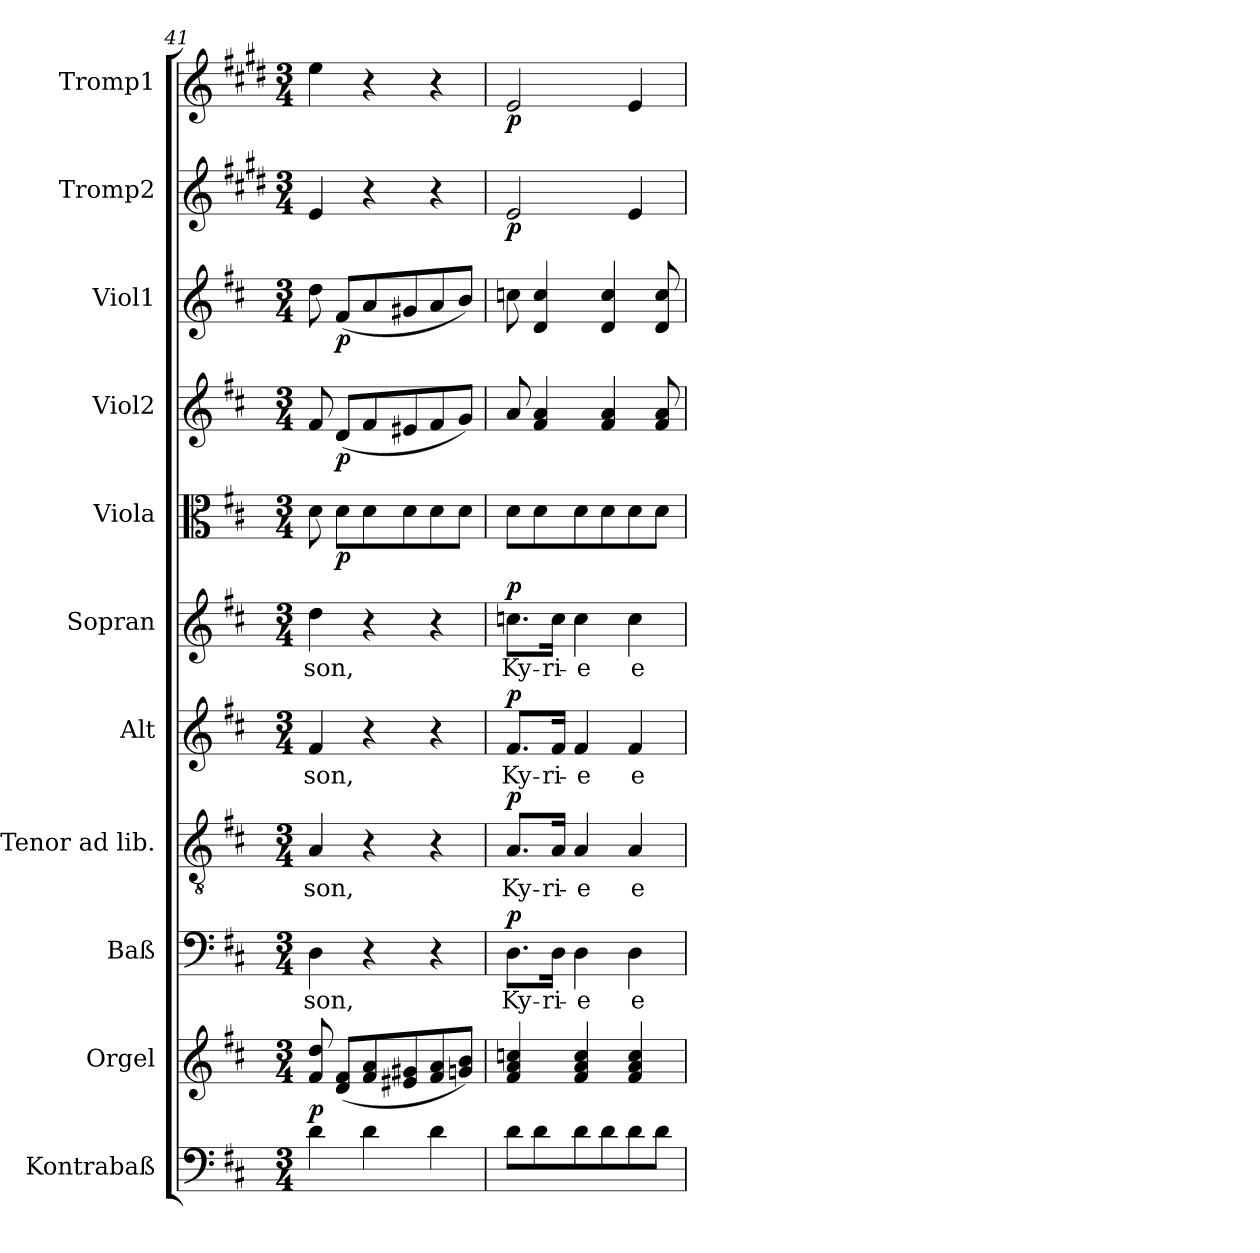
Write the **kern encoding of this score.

**kern	**dynam	**kern	**kern	**text	**dynam	**kern	**text	**dynam	**kern	**text	**dynam	**kern	**text	**dynam	**kern	**dynam	**kern	**dynam	**kern	**dynam	**kern	**dynam	**kern	**dynam
*part11	*part11	*part10	*part9	*part9	*part9	*part8	*part8	*part8	*part7	*part7	*part7	*part6	*part6	*part6	*part5	*part5	*part4	*part4	*part3	*part3	*part2	*part2	*part1	*part1
*staff11	*staff11	*staff10	*staff9	*staff9	*staff9	*staff8	*staff8	*staff8	*staff7	*staff7	*staff7	*staff6	*staff6	*staff6	*staff5	*staff5	*staff4	*staff4	*staff3	*staff3	*staff2	*staff2	*staff1	*staff1
*I"Kontrabaß	*	*I"Orgel	*I"Baß	*	*	*I"Tenor ad lib.	*	*	*I"Alt	*	*	*I"Sopran	*	*	*I"Viola	*	*I"Viol2	*	*I"Viol1	*	*I"Tromp2	*	*I"Tromp1	*
*	*	*	*	*	*	*	*	*	*	*	*	*	*	*	*I'Vla	*	*	*	*	*	*	*	*	*
!!LO:PB:g=z
*clefF4	*	*clefG2	*clefF4	*	*	*clefGv2	*	*	*clefG2	*	*	*clefG2	*	*	*clefC3	*	*clefG2	*	*clefG2	*	*clefG2	*	*clefG2	*
*ITrd7c12	*	*	*	*	*	*	*	*	*	*	*	*	*	*	*	*	*	*	*	*	*ITrd1c2	*	*ITrd1c2	*
*k[f#c#]	*	*k[f#c#]	*k[f#c#]	*	*	*k[f#c#]	*	*	*k[f#c#]	*	*	*k[f#c#]	*	*	*k[f#c#]	*	*k[f#c#]	*	*k[f#c#]	*	*k[f#c#]	*	*k[f#c#]	*
*D:	*	*D:	*D:	*	*	*D:	*	*	*D:	*	*	*D:	*	*	*D:	*	*D:	*	*D:	*	*D:	*	*D:	*
*M3/4	*	*M3/4	*M3/4	*	*	*M3/4	*	*	*M3/4	*	*	*M3/4	*	*	*M3/4	*	*M3/4	*	*M3/4	*	*M3/4	*	*M3/4	*
=41	=41	=41	=41	=41	=41	=41	=41	=41	=41	=41	=41	=41	=41	=41	=41	=41	=41	=41	=41	=41	=41	=41	=41	=41
!	!LO:DY:a	!	!	!LO:LY:b	!	!	!LO:LY:b	!	!	!LO:LY:b	!	!	!LO:LY:b	!	!	!	!	!	!	!	!	!	!	!
4D\	p	8f#/ 8dd/	4D\	-son,	.	4A/	-son,	.	4f#/	-son,	.	4dd\	-son,	.	8d\	.	8f#/	.	8dd\	.	4d/	.	4dd\	.
!	!	!	!	!	!	!	!	!	!	!	!	!	!	!	!	!LO:DY:b	!	!LO:DY:b	!	!LO:DY:b	!	!	!	!
.	.	(<8d/ 8f#/L	.	.	.	.	.	.	.	.	.	.	.	.	8d\L	p	(<8d/L	p	(<8f#/L	p	.	.	.	.
4D\	.	8f#/ 8a/	4r	.	.	4r	.	.	4r	.	.	4r	.	.	8d\	.	8f#/	.	8a/	.	4r	.	4r	.
.	.	8e#X/ 8g#X/	.	.	.	.	.	.	.	.	.	.	.	.	8d\	.	8e#X/	.	8g#X/	.	.	.	.	.
4D\	.	8f#/ 8a/	4r	.	.	4r	.	.	4r	.	.	4r	.	.	8d\	.	8f#/	.	8a/	.	4r	.	4r	.
.	.	8gn/ 8b/J)	.	.	.	.	.	.	.	.	.	.	.	.	8d\J	.	8g/J)	.	8b/J)	.	.	.	.	.
=42	=42	=42	=42	=42	=42	=42	=42	=42	=42	=42	=42	=42	=42	=42	=42	=42	=42	=42	=42	=42	=42	=42	=42	=42
!	!	!	!	!LO:LY:b	!LO:DY:a	!	!LO:LY:b	!LO:DY:a	!	!LO:LY:b	!LO:DY:a	!	!LO:LY:b	!LO:DY:a	!	!	!	!	!	!	!	!LO:DY:b	!	!LO:DY:b
8D\L	.	4f#/ 4a/ 4ccn/	8.D\L	Ky-	p	8.A/L	Ky-	p	8.f#/L	Ky-	p	8.ccn\L	Ky-	p	8d\L	.	8a/	.	8ccn\	.	2d/	p	2d/	p
8D\	.	.	.	.	.	.	.	.	.	.	.	.	.	.	8d\	.	4f#/ 4a/	.	4d/ 4cc/	.	.	.	.	.
!	!	!	!	!LO:LY:b	!	!	!LO:LY:b	!	!	!LO:LY:b	!	!	!LO:LY:b	!	!	!	!	!	!	!	!	!	!	!
.	.	.	16D\Jk	-ri-	.	16A/Jk	-ri-	.	16f#/Jk	-ri-	.	16cc\Jk	-ri-	.	.	.	.	.	.	.	.	.	.	.
!	!	!	!	!LO:LY:b	!	!	!LO:LY:b	!	!	!LO:LY:b	!	!	!LO:LY:b	!	!	!	!	!	!	!	!	!	!	!
8D\	.	4f#/ 4a/ 4cc/	4D\	-e	.	4A/	-e	.	4f#/	-e	.	4cc\	-e	.	8d\	.	.	.	.	.	.	.	.	.
8D\	.	.	.	.	.	.	.	.	.	.	.	.	.	.	8d\	.	4f#/ 4a/	.	4d/ 4cc/	.	.	.	.	.
!	!	!	!	!LO:LY:b	!	!	!LO:LY:b	!	!	!LO:LY:b	!	!	!LO:LY:b	!	!	!	!	!	!	!	!	!	!	!
8D\	.	4f#/ 4a/ 4cc/	4D\	e-	.	4A/	e-	.	4f#/	e-	.	4cc\	e-	.	8d\	.	.	.	.	.	4d/	.	4d/	.
8D\J	.	.	.	.	.	.	.	.	.	.	.	.	.	.	8d\J	.	8f#/ 8a/	.	8d/ 8cc/	.	.	.	.	.
=	=	=	=	=	=	=	=	=	=	=	=	=	=	=	=	=	=	=	=	=	=	=	=	=
*-	*-	*-	*-	*-	*-	*-	*-	*-	*-	*-	*-	*-	*-	*-	*-	*-	*-	*-	*-	*-	*-	*-	*-	*-
